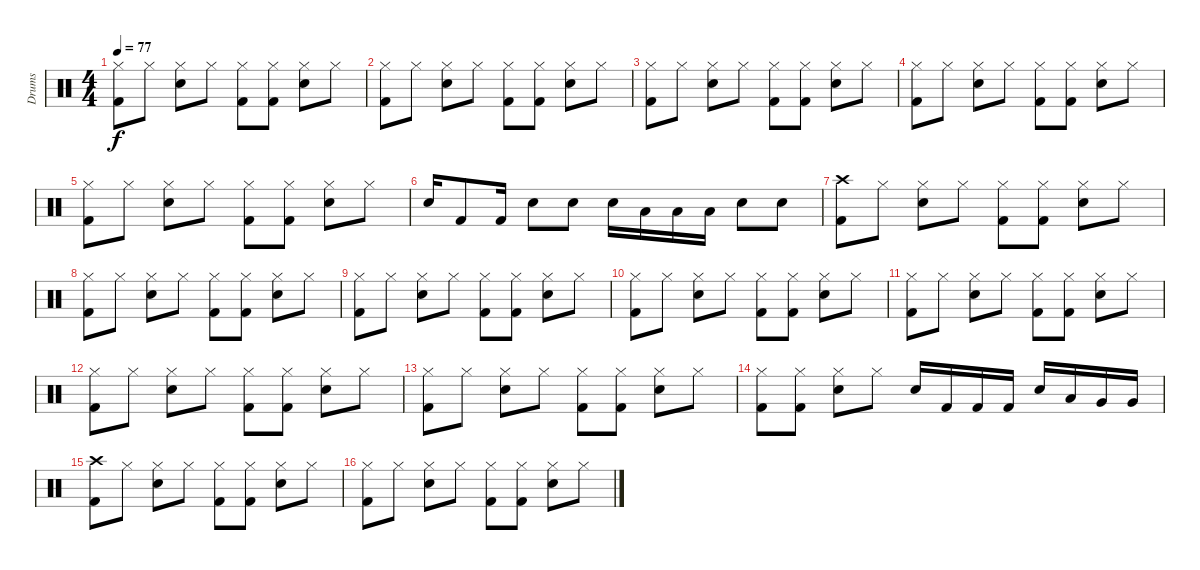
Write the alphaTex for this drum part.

\track ("Drums" "Drums") {instrument percussion}
\staff {score}
\articulation defaults
\ts (4 4)
\tempo 77
\clef neutral
\ks c
("Hi-Hat (closed)" "Kick (hit) 2").8{dy f} "Hi-Hat (closed)".8 ("Hi-Hat (closed)" "Snare (hit) 2").8 "Hi-Hat (closed)".8 ("Hi-Hat (closed)" "Kick (hit) 2").8 ("Hi-Hat (closed)" "Kick (hit) 2").8 ("Hi-Hat (closed)" "Snare (hit) 2").8 "Hi-Hat (closed)".8 |
("Hi-Hat (closed)" "Kick (hit) 2").8 "Hi-Hat (closed)".8 ("Hi-Hat (closed)" "Snare (hit) 2").8 "Hi-Hat (closed)".8 ("Hi-Hat (closed)" "Kick (hit) 2").8 ("Hi-Hat (closed)" "Kick (hit) 2").8 ("Hi-Hat (closed)" "Snare (hit) 2").8 "Hi-Hat (closed)".8 |
("Hi-Hat (closed)" "Kick (hit) 2").8 "Hi-Hat (closed)".8 ("Hi-Hat (closed)" "Snare (hit) 2").8 "Hi-Hat (closed)".8 ("Hi-Hat (closed)" "Kick (hit) 2").8 ("Hi-Hat (closed)" "Kick (hit) 2").8 ("Hi-Hat (closed)" "Snare (hit) 2").8 "Hi-Hat (closed)".8 |
("Hi-Hat (closed)" "Kick (hit) 2").8 "Hi-Hat (closed)".8 ("Hi-Hat (closed)" "Snare (hit) 2").8 "Hi-Hat (closed)".8 ("Hi-Hat (closed)" "Kick (hit) 2").8 ("Hi-Hat (closed)" "Kick (hit) 2").8 ("Hi-Hat (closed)" "Snare (hit) 2").8 "Hi-Hat (closed)".8 |
("Hi-Hat (closed)" "Kick (hit) 2").8 "Hi-Hat (closed)".8 ("Hi-Hat (closed)" "Snare (hit) 2").8 "Hi-Hat (closed)".8 ("Hi-Hat (closed)" "Kick (hit) 2").8 ("Hi-Hat (closed)" "Kick (hit) 2").8 ("Hi-Hat (closed)" "Snare (hit) 2").8 "Hi-Hat (closed)".8 |
"Snare (hit) 2".16 "Kick (hit) 2".8 "Kick (hit) 2".16 "Snare (hit) 2".8 "Snare (hit) 2".8 "Snare (hit) 2".16 "Low Floor Tom (hit)".16 "Low Floor Tom (hit)".16 "Low Floor Tom (hit)".16 "Snare (hit) 2".8 "Snare (hit) 2".8 |
("Crash high (hit)" "Kick (hit) 2").8 "Hi-Hat (closed)".8 ("Hi-Hat (closed)" "Snare (hit) 2").8 "Hi-Hat (closed)".8 ("Hi-Hat (closed)" "Kick (hit) 2").8 ("Hi-Hat (closed)" "Kick (hit) 2").8 ("Hi-Hat (closed)" "Snare (hit) 2").8 "Hi-Hat (closed)".8 |
("Hi-Hat (closed)" "Kick (hit) 2").8 "Hi-Hat (closed)".8 ("Hi-Hat (closed)" "Snare (hit) 2").8 "Hi-Hat (closed)".8 ("Hi-Hat (closed)" "Kick (hit) 2").8 ("Hi-Hat (closed)" "Kick (hit) 2").8 ("Hi-Hat (closed)" "Snare (hit) 2").8 "Hi-Hat (closed)".8 |
("Hi-Hat (closed)" "Kick (hit) 2").8 "Hi-Hat (closed)".8 ("Hi-Hat (closed)" "Snare (hit) 2").8 "Hi-Hat (closed)".8 ("Hi-Hat (closed)" "Kick (hit) 2").8 ("Hi-Hat (closed)" "Kick (hit) 2").8 ("Hi-Hat (closed)" "Snare (hit) 2").8 "Hi-Hat (closed)".8 |
("Hi-Hat (closed)" "Kick (hit) 2").8 "Hi-Hat (closed)".8 ("Hi-Hat (closed)" "Snare (hit) 2").8 "Hi-Hat (closed)".8 ("Hi-Hat (closed)" "Kick (hit) 2").8 ("Hi-Hat (closed)" "Kick (hit) 2").8 ("Hi-Hat (closed)" "Snare (hit) 2").8 "Hi-Hat (closed)".8 |
("Hi-Hat (closed)" "Kick (hit) 2").8 "Hi-Hat (closed)".8 ("Hi-Hat (closed)" "Snare (hit) 2").8 "Hi-Hat (closed)".8 ("Hi-Hat (closed)" "Kick (hit) 2").8 ("Hi-Hat (closed)" "Kick (hit) 2").8 ("Hi-Hat (closed)" "Snare (hit) 2").8 "Hi-Hat (closed)".8 |
("Hi-Hat (closed)" "Kick (hit) 2").8 "Hi-Hat (closed)".8 ("Hi-Hat (closed)" "Snare (hit) 2").8 "Hi-Hat (closed)".8 ("Hi-Hat (closed)" "Kick (hit) 2").8 ("Hi-Hat (closed)" "Kick (hit) 2").8 ("Hi-Hat (closed)" "Snare (hit) 2").8 "Hi-Hat (closed)".8 |
("Hi-Hat (closed)" "Kick (hit) 2").8 "Hi-Hat (closed)".8 ("Hi-Hat (closed)" "Snare (hit) 2").8 "Hi-Hat (closed)".8 ("Hi-Hat (closed)" "Kick (hit) 2").8 ("Hi-Hat (closed)" "Kick (hit) 2").8 ("Hi-Hat (closed)" "Snare (hit) 2").8 "Hi-Hat (closed)".8 |
("Hi-Hat (closed)" "Kick (hit) 2").8 ("Hi-Hat (closed)" "Kick (hit) 2").8 ("Hi-Hat (closed)" "Snare (hit) 2").8 "Hi-Hat (closed)".8 "Snare (hit) 2".16 "Kick (hit) 2".16 "Kick (hit) 2".16 "Kick (hit) 2".16 "Snare (hit) 2".16 "Low Tom (hit)".16 "Very Low Tom (hit)".16 "Very Low Tom (hit)".16 |
("Crash high (hit)" "Kick (hit) 2").8 "Hi-Hat (closed)".8 ("Hi-Hat (closed)" "Snare (hit) 2").8 "Hi-Hat (closed)".8 ("Hi-Hat (closed)" "Kick (hit) 2").8 ("Hi-Hat (closed)" "Kick (hit) 2").8 ("Hi-Hat (closed)" "Snare (hit) 2").8 "Hi-Hat (closed)".8 |
("Hi-Hat (closed)" "Kick (hit) 2").8 "Hi-Hat (closed)".8 ("Hi-Hat (closed)" "Snare (hit) 2").8 "Hi-Hat (closed)".8 ("Hi-Hat (closed)" "Kick (hit) 2").8 ("Hi-Hat (closed)" "Kick (hit) 2").8 ("Hi-Hat (closed)" "Snare (hit) 2").8 "Hi-Hat (closed)".8
